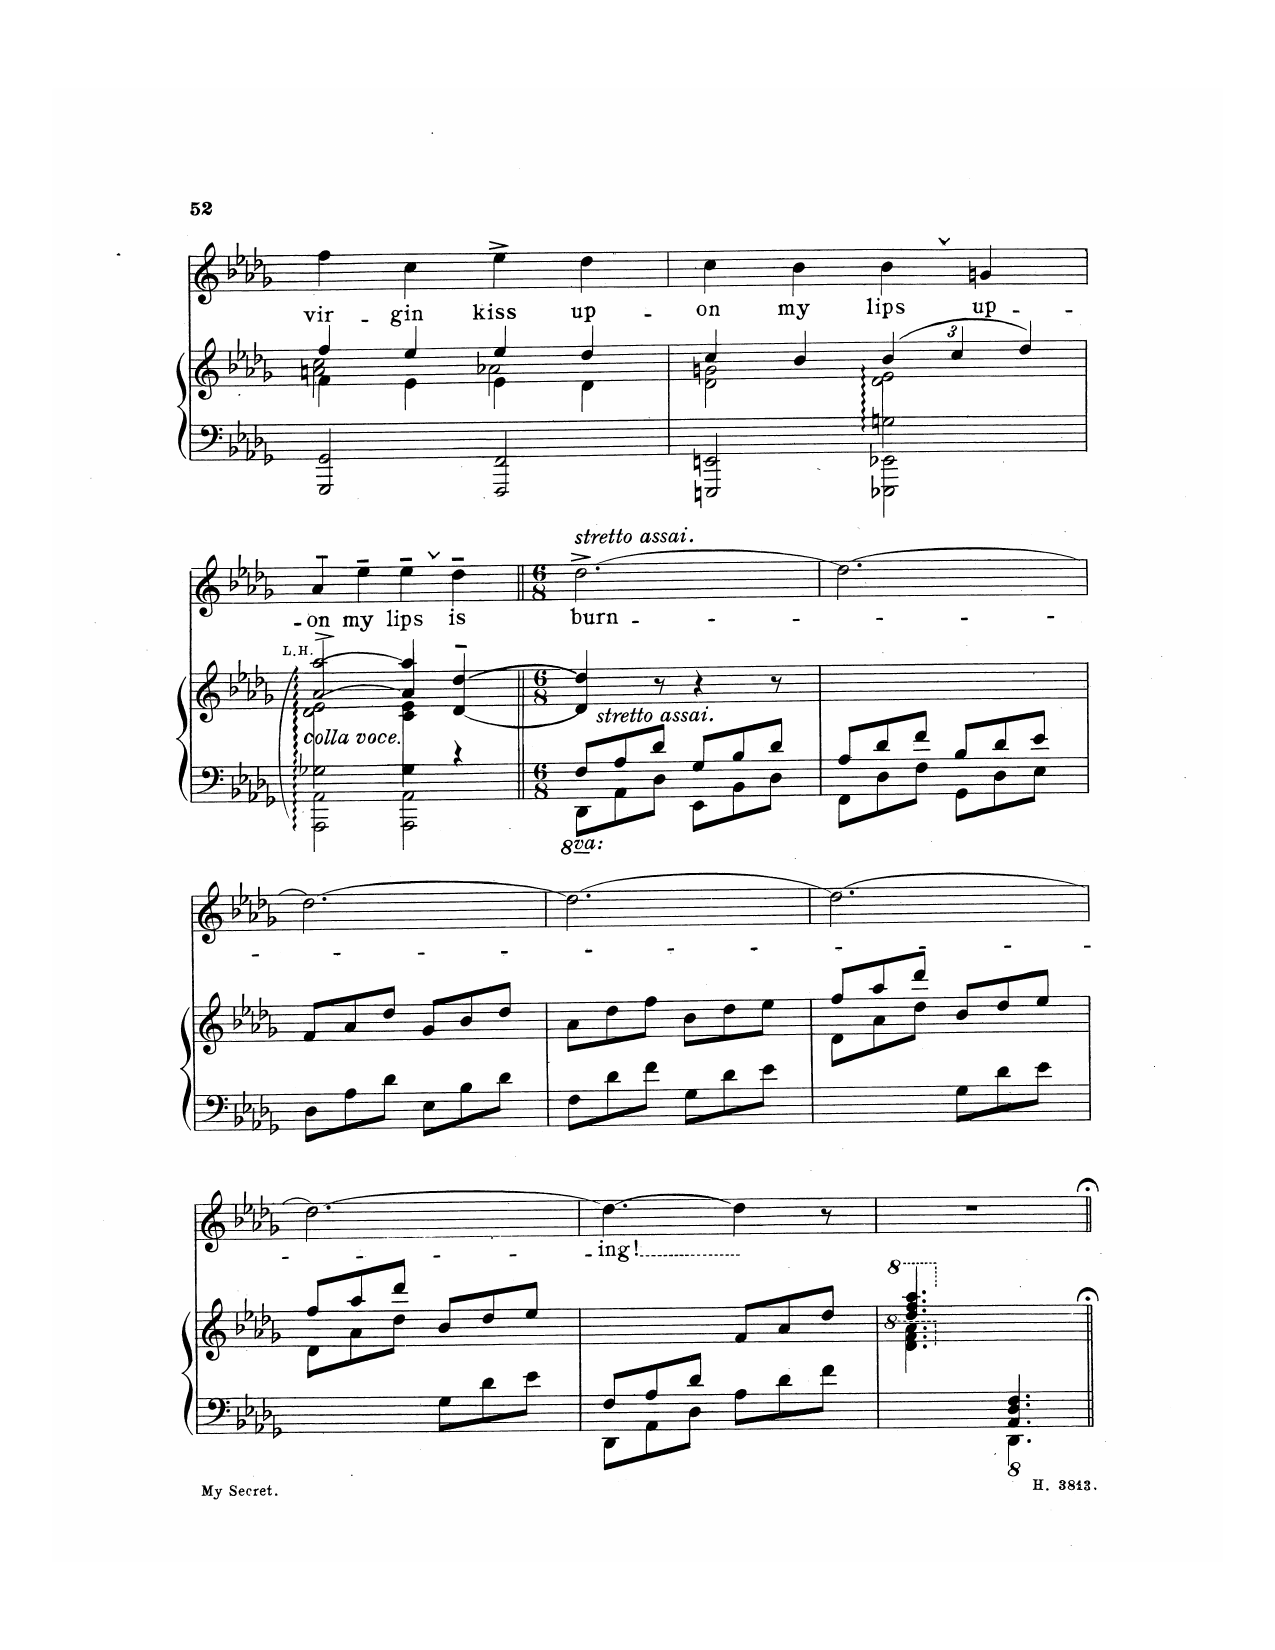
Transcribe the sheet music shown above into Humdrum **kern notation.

**kern	**kern	**kern	**text
*part2	*part2	*part1	*part1
*staff3	*staff2	*staff1	*staff1
*I"Piano	*	*I"Baritone	*
*I'Pno	*	*	*
*clefF4	*clefG2	*clefGv2	*
*k[b-e-a-d-g-]	*k[b-e-a-d-g-]	*k[b-e-a-d-g-]	*
*M4/4	*M4/4	*M4/4	*
=53	=53	=53	=53
*	*^	*	*
*	*	*^	*	*
2GGG-/ 2GG-/	4ff/	2an\ 2cc\	4f\	4f\	vir-
.	4ee-/	.	4e-\	4c\	-gin
2FFF/ 2FF/	4ee-/	2a-X\	4e-\	4e-^\	kiss
.	4dd-/	.	4d-\	4d-\	up-
*	*	*v	*v	*	*
=54	=54	=54	=54	=54
*^	*	*	*	*
2EEEn/ 2EEn/	2ryy	4cc/	2d-\ 2gn\	4c\	-on
.	.	4b-/	.	4B-\	my
2Gn\	2EEE-X\ 2EE-X\	6b-/	2d-\ 2e-\	4B-,\	lips
.	.	6cc/	.	.	.
.	.	.	.	4Gn/	up-
.	.	6dd-/	.	.	.
=55	=55	=55	=55	=55	=55
!	!	!LO:TX:a:t=L.H.	!	!	!
!	!	!LO:TX:i:t=colla voce	!	!	!
2G-X\	2AAA-\ 2AA-\	[2a-/^ [2aa-/^	2d-\ 2e-\	4A-~>/	-on
.	.	.	.	4e-~\	my
4G-\	2AAA-\ 2AA-\	4a-/] 4aa-/]	4c\ 4e-\	4e-~,\	lips
4r	.	[<4d-/~> [4dd-/~>	4ryy	4d-~\	is
=56||	=56||	=56||	=56||	=56||	=56||
*M6/8	*	*M6/8	*	*M6/8	*
*8ba	*	*	*	*	*
!	!	!	!	!LO:TX:i:t=stretto assai	!
8F/L	8DDD-\L	4d-/] 4dd-/]	8ryy	[2.d-^\	burn-
!	!	!	!LO:TX:i:t=stretto assai	!	!
8A-/	8AAA-\	.	2ryy	.	.
8d-/J	8DD-\J	8r	.	.	.
8G-/L	8EEE-\L	4r	.	.	.
8B-/	8BBB-\	.	.	.	.
8d-/J	8DD-\J	8r	8ryy	.	.
*	*	*v	*v	*	*
=57	=57	=57	=57	=57
8A-/L	8FFF\L	2.ryy	2.d-\_	.
8d-/	8DD-\	.	.	.
8f/J	8FF\J	.	.	.
8B-/L	8GGG-\L	.	.	.
8d-/	8DD-\	.	.	.
8e-/J	8EE-\J	.	.	.
*v	*v	*	*	*
=58	=58	=58	=58
8DD-\L	8f/L	2.d-\_	.
8AA-\	8a-/	.	.
8D-\J	8dd-/J	.	.
8EE-\L	8g-/L	.	.
8BB-\	8b-/	.	.
8D-\J	8dd-/J	.	.
=59	=59	=59	=59
8FF\L	8a-\L	2.d-\_	.
8D-\	8dd-\	.	.
8F\J	8ff\J	.	.
8GG-\L	8b-\L	.	.
8D-\	8dd-\	.	.
8E-\J	8ee-\J	.	.
=60	=60	=60	=60
*	*^	*	*
4.ryy	8ff/L	8D-\L	2.d-\_	.
.	8aa-/	8A-\	.	.
.	8ddd-/J	8d-\J	.	.
*	*X8ba	*	*	*
8G-\L	8b-/L	4.ryy	.	.
8d-\	8dd-/	.	.	.
8e-\J	8ee-/J	.	.	.
=61	=61	=61	=61	=61
4.ryy	8ff/L	8d-\L	2.d-\_	.
.	8aa-/	8a-\	.	.
.	8ddd-/J	8dd-\J	.	.
8G-\L	8b-/L	4.ryy	.	.
8d-\	8dd-/	.	.	.
8e-\J	8ee-/J	.	.	.
*	*v	*v	*	*
=62	=62	=62	=62
*^	*	*	*
8F/L	8DD-\L	4.ryy	4.d-\_	-ing!
8A-/	8AA-\	.	.	.
8d-/J	8D-\J	.	.	.
4.ryy	8A-\L	8f/L	4d-\]	.
.	8d-\	8a-/	.	.
.	8f\J	8dd-/J	8r	.
=63	=63	=63	=63	=63
*	*	*8va	*	*
*	*	*^	*	*
*	*	*8va	*	*	*
4.ryy	4.ryy	4.ddd-/ 4.fff/ 4.aaa-/	4.dd-\ 4.ff\ 4.aa-\	2.r	.
*	*	*X8va	*	*	*
*	*	*X8va	*	*	*
4.AA-/ 4.D-/ 4.F/	4.DDD-\ 4.DD-\	4.ryy	4.ryy	.	.
*v	*v	*	*	*	*
*	*v	*v	*	*
==	==	==	==
*-	*-	*-	*-
